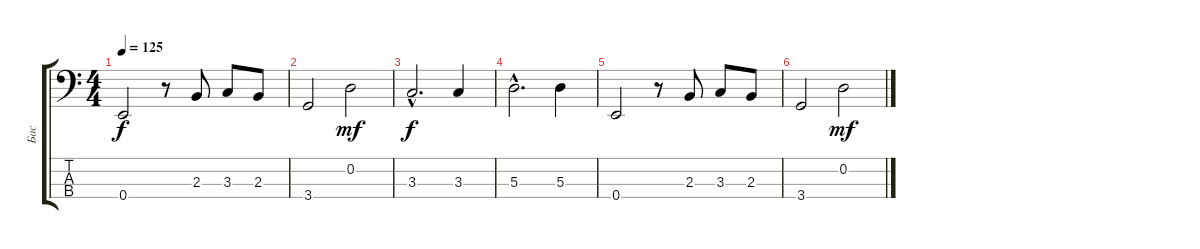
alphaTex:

\track ("Бас" "Бас") {instrument electricbassfinger}
\staff {score tabs}
\tuning (G2 D2 A1 E1) {hide}
\ts (4 4)
\tempo 125
\clef f4
\ks c
0.4.2{dy f} r.8 2.3.8 3.3.8 2.3.8 |
3.4.2 0.2.2{dy mf} |
3.3{hac}.2{d dy f} 3.3.4 |
5.3{hac}.2{d} 5.3.4 |
0.4.2 r.8 2.3.8 3.3.8 2.3.8 |
3.4.2 0.2.2{dy mf}
